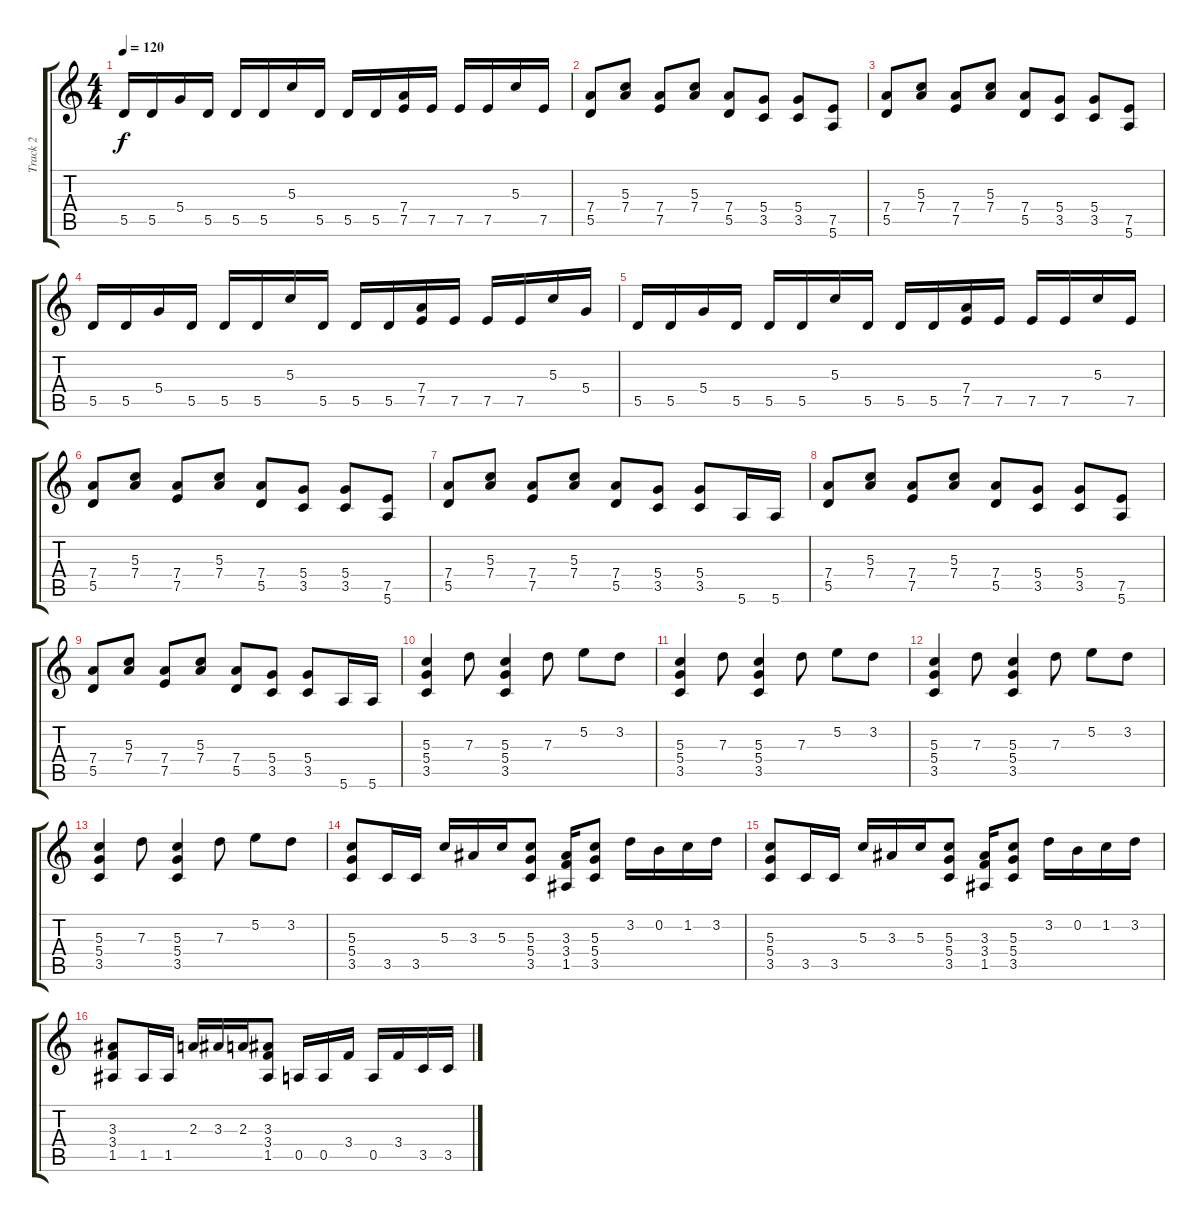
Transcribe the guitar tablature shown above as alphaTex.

\track ("Track 2" "Track 2") {instrument distortionguitar}
\staff {score tabs}
\tuning (E4 B3 G3 D3 A2 E2) {hide}
\ts (4 4)
\tempo 120
\clef g2
\ks c
5.5.16{dy f} 5.5.16 5.4.16 5.5.16 5.5.16 5.5.16 5.3.16 5.5.16 5.5.16 5.5.16 (7.4 7.5).16 7.5.16 7.5.16 7.5.16 5.3.16 7.5.16 |
(7.4 5.5).8 (5.3 7.4).8 (7.4 7.5).8 (5.3 7.4).8 (7.4 5.5).8 (5.4 3.5).8 (5.4 3.5).8 (7.5 5.6).8 |
(7.4 5.5).8 (5.3 7.4).8 (7.4 7.5).8 (5.3 7.4).8 (7.4 5.5).8 (5.4 3.5).8 (5.4 3.5).8 (7.5 5.6).8 |
5.5.16 5.5.16 5.4.16 5.5.16 5.5.16 5.5.16 5.3.16 5.5.16 5.5.16 5.5.16 (7.4 7.5).16 7.5.16 7.5.16 7.5.16 5.3.16 5.4.16 |
5.5.16 5.5.16 5.4.16 5.5.16 5.5.16 5.5.16 5.3.16 5.5.16 5.5.16 5.5.16 (7.4 7.5).16 7.5.16 7.5.16 7.5.16 5.3.16 7.5.16 |
(7.4 5.5).8 (5.3 7.4).8 (7.4 7.5).8 (5.3 7.4).8 (7.4 5.5).8 (5.4 3.5).8 (5.4 3.5).8 (7.5 5.6).8 |
(7.4 5.5).8 (5.3 7.4).8 (7.4 7.5).8 (5.3 7.4).8 (7.4 5.5).8 (5.4 3.5).8 (5.4 3.5).8 5.6.16 5.6.16 |
(7.4 5.5).8 (5.3 7.4).8 (7.4 7.5).8 (5.3 7.4).8 (7.4 5.5).8 (5.4 3.5).8 (5.4 3.5).8 (7.5 5.6).8 |
(7.4 5.5).8 (5.3 7.4).8 (7.4 7.5).8 (5.3 7.4).8 (7.4 5.5).8 (5.4 3.5).8 (5.4 3.5).8 5.6.16 5.6.16 |
(5.3 5.4 3.5).4 7.3.8 (5.3 5.4 3.5).4 7.3.8 5.2.8 3.2.8 |
(5.3 5.4 3.5).4 7.3.8 (5.3 5.4 3.5).4 7.3.8 5.2.8 3.2.8 |
(5.3 5.4 3.5).4 7.3.8 (5.3 5.4 3.5).4 7.3.8 5.2.8 3.2.8 |
(5.3 5.4 3.5).4 7.3.8 (5.3 5.4 3.5).4 7.3.8 5.2.8 3.2.8 |
(5.3 5.4 3.5).8 3.5.16 3.5.16 5.3.16 3.3.16 5.3.16 (5.3 5.4 3.5).8 (3.3 3.4 1.5).16 (5.3 5.4 3.5).8 3.2.16 0.2.16 1.2.16 3.2.16 |
(5.3 5.4 3.5).8 3.5.16 3.5.16 5.3.16 3.3.16 5.3.16 (5.3 5.4 3.5).8 (3.3 3.4 1.5).16 (5.3 5.4 3.5).8 3.2.16 0.2.16 1.2.16 3.2.16 |
(3.3 3.4 1.5).8 1.5.16 1.5.16 2.3.16 3.3.16 2.3.16 (3.3 3.4 1.5).8 0.5.16 0.5.16 3.4.16 0.5.16 3.4.16 3.5.16 3.5.16
